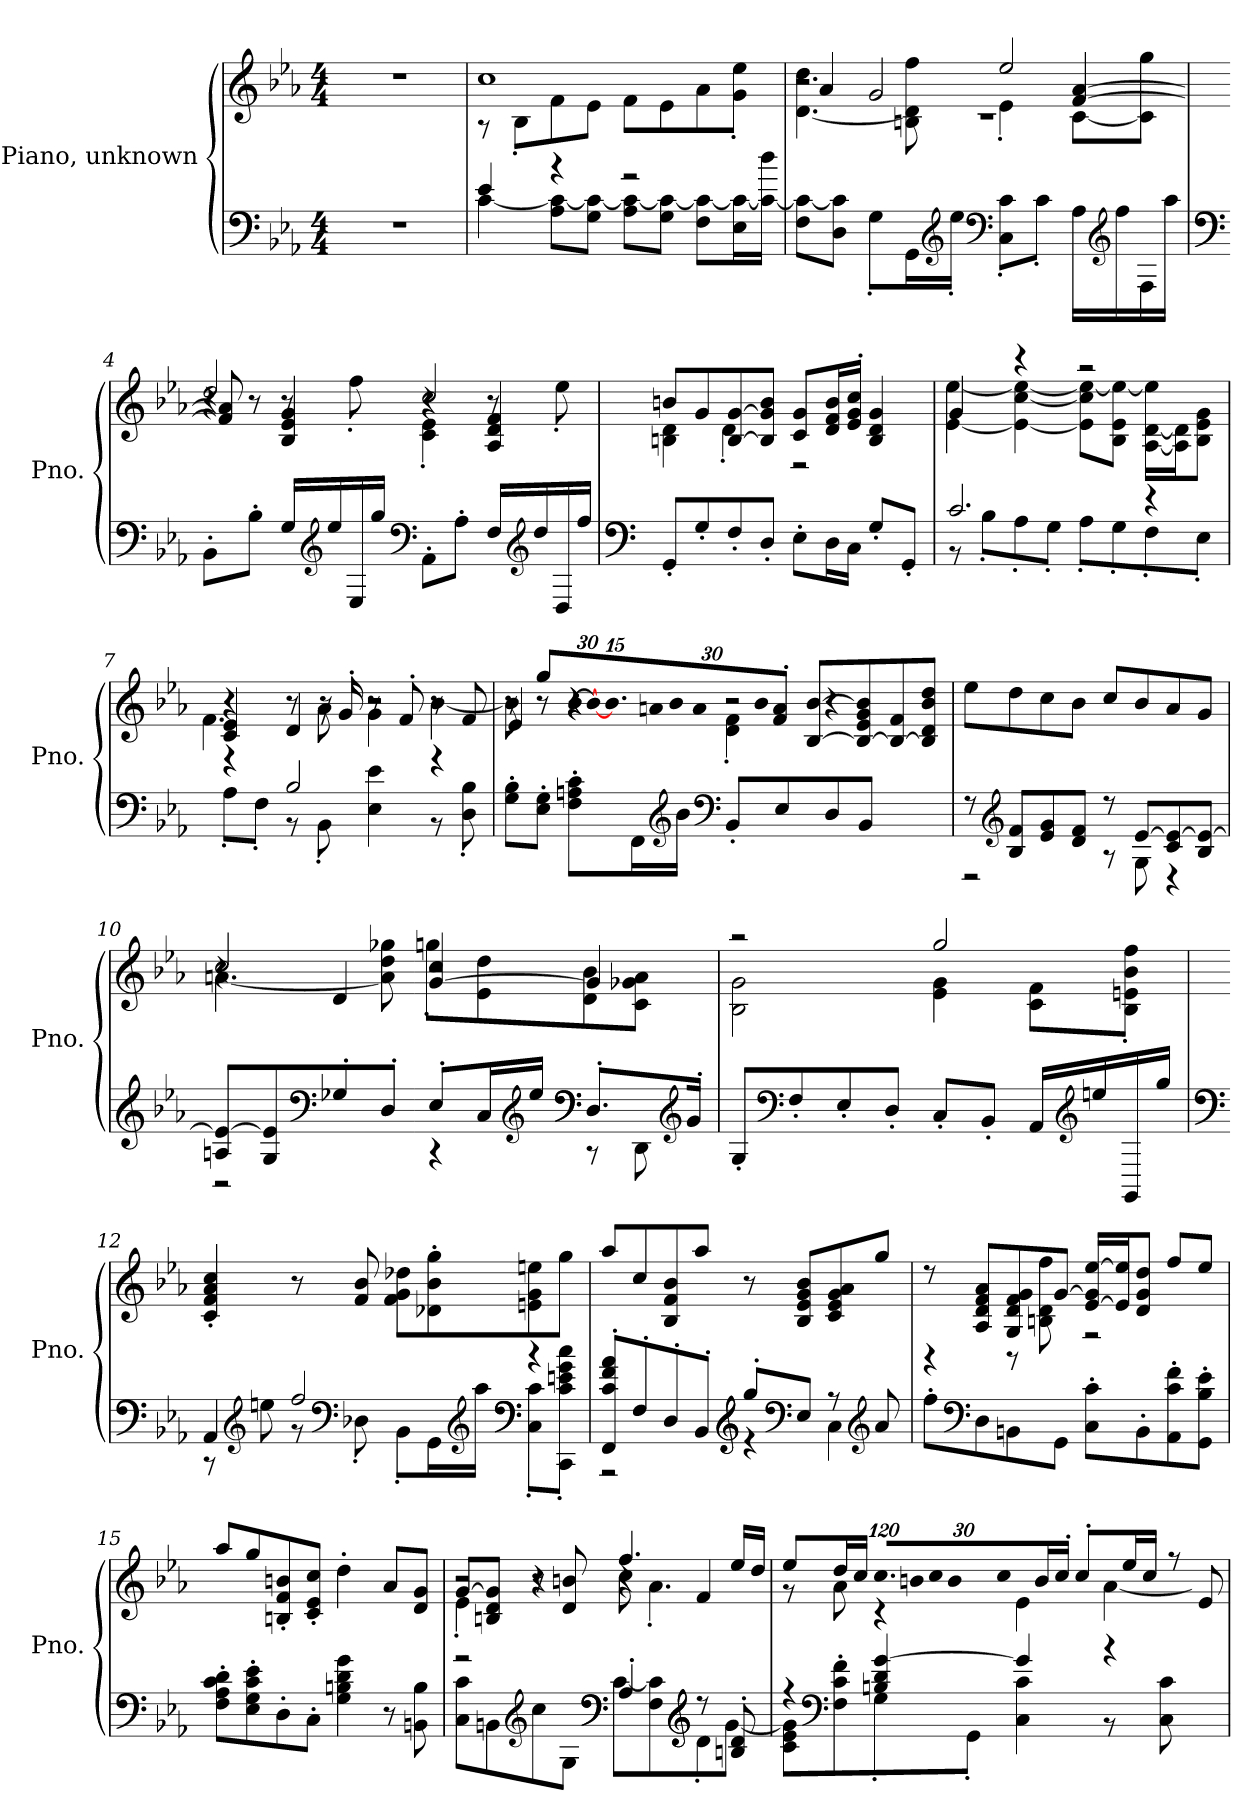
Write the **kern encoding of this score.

**kern	**kern
*part1	*part1
*staff2	*staff1
*I"Piano, unknown	*
*I'Pno.	*
*clefF4	*clefG2
*k[b-e-a-]	*k[b-e-a-]
*M4/4	*M4/4
*MM120	*MM120
=1	=1
1r	1r
=2	=2
*^	*^
4e-/	[4c\	1cc	8r
.	.	.	8B-'\L
4r	8A-\ 8c\_L	.	8f\
.	8G\ 8c\_J	.	8e-\J
2r	8A-\ 8c\_L	.	8f\L
.	8G\ 8c\_J	.	8e-\
.	8F\ 8c\_L	.	8a-\
.	16E-\ 16c\_L	.	8g\' 8ee-\'J
.	16c\_ 16dd\JJ	.	.
=3	=3	=3	=3
*	*	*	*^
1r	8F\ 8c\_L	2r	[4.d\ 4.dd\	4a-/
.	8D\ 8c\]J	.	.	.
.	8G'\L	.	.	2g/
.	16GG\L	.	8Bn\ 8d\] 8ff\	.
*clefG2	*	*	*	*
.	16ee-'\JJ	.	.	.
*clefF4	*	*	*	*
.	8C\' 8c\'L	2ee-/	4e-'\	.
.	8c'\J	.	.	.
.	16A-\LL	.	[8c\L	[4f/ [4a-/
*clefG2	*	*	*	*
.	16ff\	.	.	.
.	16F\	.	8c\] 8gg\J	.
.	16aa-\JJ	.	.	.
*v	*v	*	*	*
!!LO:LB:g=z	!!	!!
=4	=4	=4	=4
*clefF4	*	*	*
8BB-'\L	2dd/	4r	8f/] 8a-/]
8B-'\J	.	.	8r
16G/LL	.	8r	4B-/ 4e-/ 4g/
*clefG2	*	*	*
16ee-/	.	.	.
16E-/	.	8ff'\	.
16gg/JJ	.	.	.
*clefF4	*	*	*
8AA-'\L	2cc/	4c\' 4e-\'	4r
8A-'\J	.	.	.
16F/LL	.	8r	4A-/ 4d/ 4f/
*clefG2	*	*	*
16dd/	.	.	.
16D/	.	8ee-'\	.
16ff/JJ	.	.	.
*	*v	*v	*v
=5	=5
*clefF4	*
*	*^
8GG'/L	8bn/L	4Bn\ 4d\
8G'/	8g/	.
8F'/	[8B/ [8g/	4d'\
8D'/J	8B/] 8g/] 8b/J	.
8E-'\L	8c/ 8g/L	2r
16D\L	16d/ 16f/ 16b/L	.
16C\JJ	16e-/' 16g/' 16cc/'JJ	.
8G'/L	4B/ 4d/ 4g/	.
8GG'/J	.	.
=6	=6	=6
*^	*	*
2.c/	8r	4g/	[4e-\ [4ee-\
.	8B-'\L	.	.
.	8A-'\	4r	4e-\_ [4cc\ 4ee-\_
.	8G'\J	.	.
.	8A-'\L	2r	8e-\] 8cc\] 8ee-\_L
.	8G'\	.	8B-\ 8e-\ 8ee-\_J
4r	8F'\	.	[16A-\ [16d\ 16ee-\]LL
.	.	.	16A-\] 16d\]J
.	8E-'\J	.	8B-\ 8e-\ 8g\J
!!LO:LB:g=z
=7	=7	=7	=7
*	*	*	*^
4r	8A-'\L	4c/ 4e-/	4.f\	4r
.	8F'\J	.	.	.
2B-/	8r	8r	.	4d/
.	8BB-'\	16r	8a-\	.
.	.	16g'/	.	.
.	4E-\ 4e-\	8r	4g\	2r
.	.	8f'/	.	.
4r	8r	8r	[4b-\	.
.	8D\' 8B-\'	8f/	.	.
*v	*v	*	*	*
=8	=8	=8	=8
8G\' 8B-\'L	8r	8b-\]	4e-/
8E-\' 8G\'J	8gg/L	8r	.
*	*Xbrackettup	*	*
!	!LO:N:vis=64	!	!
8F\' 8An\' 8c\'L	[960%17b-/LLL	4r	4r
!	!LO:N:vis=64	!	!
.	960%17b-/_	.	.
.	1920ryy	.	.
!	!LO:N:vis=64.	!	!
.	640%17b-/]	.	.
!	!LO:N:vis=256	!	!
.	1920%17an/K	.	.
!	!LO:N:vis=64	!	!
.	960%17b-/	.	.
!	!LO:N:vis=64	!	!
.	960%17a/	.	.
.	1920ryy	.	.
!	!LO:N:vis=64	!	!
.	960%17b-/JJJ	.	.
16FF\L	8f/' 8a/'J	.	.
*clefG2	*	*	*
16b-\JJ	.	.	.
*clefF4	*	*	*
8BB-'/L	[8B-/ [8b-/L	4d\' 4f\'	2r
8E-/	8B-/_ 8e-/ 8g/ 8b-/]	.	.
8D/	8B-/_ 8f/	4r	.
8BB-/J	8B-/] 8d/ 8b-/ 8dd/J	.	.
*	*v	*v	*v
!!LO:LB:g=z
=9	=9
*^	*
8r	2r	8ee-\L
*clefG2	*	*
8B-/ 8f/L	.	8dd\
8e-/ 8g/	.	8cc\
8d/ 8f/J	.	8b-\J
8r	8r	8cc/L
[8e-/L	8G\	8b-/
8c/ 8e-/_	4r	8a-/
8B-/ 8e-/_J	.	8g/J
=10	=10	=10
*	*	*^
*	*	*	*^
8An/ 8e-/_L	2r	2cc/	[4.an\	4r
8G/ 8e-/]	.	.	.	.
*clefF4	*	*	*	*
8G-X'/	.	.	.	4d/
8D'/J	.	.	8a\] 8dd\ 8gg-X\	.
8E-'/L	4r	[4g/ 4cc/	8ggn'\L	2r
16C/L	.	.	8e-\' 8dd\'	.
*clefG2	*	*	*	*
16ee-/JJ	.	.	.	.
*clefF4	*	*	*	*
8.D'/L	8r	4g/]	8d\ 8b-\	.
.	8DD\	.	8c\ 8g-X\ 8a\J	.
*clefG2	*	*	*	*
16g'/Jk	.	.	.	.
*v	*v	*	*	*
*	*	*v	*v
!!LO:LB:g=z
=11	=11	=11
8G'/L	2r	2B-\ 2g\
*clefF4	*	*
8F'/	.	.
8E-'/	.	.
8D'/J	.	.
8C'/L	2gg/	4e-\ 4g\
8BB-'/J	.	.
16AA-/LL	.	8c\ 8f\L
*clefG2	*	*
16een/	.	.
16GG/	.	8B-\' 8en\' 8b-\' 8ff\'J
16gg/JJ	.	.
*	*v	*v
=12	=12
*clefF4	*
*^	*
4AA-/	8r	4c/' 4f/' 4a-/' 4cc/'
*clefG2	*	*
.	8een\	.
2ff/	8r	8r
*clefF4	*	*
.	8D-X'\	8f/ 8b-/
.	8BB-'\L	8f\ 8g\ 8dd-X\L
.	16GG\L	8d-X\' 8b-\' 8gg\'
*clefG2	*	*
.	16aa-\JJ	.
*clefF4	*	*
4r	8C\' 8c\'L	8en\ 8g\ 8een\
.	8CC\' 8c\' 8en\' 8g\' 8cc\'J	8gg\J
!!LO:LB:g=z
=13	=13	=13
8FF/' 8c/' 8f/' 8a-/'L	2r	8aa-/L
8F'/	.	8cc/
8D'/	.	8B-/ 8f/ 8b-/
8BB-'/J	.	8aa-/J
*clefG2	*	*
8gg'/L	4r	8r
*clefF4	*	*
8E-/J	.	8B-/ 8e-/ 8g/ 8b-/L
8r	4C\	8c/ 8e-/ 8g/ 8a-/
*clefG2	*	*
8a-/	.	8gg/J
*v	*v	*
=14	=14
*	*^
8ff'\L	8r	4r
*clefF4	*	*
8D\	8A-/ 8d/ 8f/ 8a-/L	.
8BBn\	8G/ 8d/ 8f/ 8g/	8r
8GG\J	[8g/J	8Bn\ 8d\ 8ff\
8C\' 8c\'L	[16e-/ 16g/] [16ee-/LL	2r
.	16e-/] 16ee-/]J	.
8BB'\	8d/ 8g/ 8dd/J	.
8AA-\' 8c\' 8f\'	8ff/L	.
8GG\' 8B-\' 8e-\'J	8ee-/J	.
*	*v	*v
=15	=15
8F\' 8A-\' 8c\' 8d\'L	8aa-/L
8E-\' 8G\' 8c\' 8e-\'	8gg/
8D'\	8Bn/' 8f/' 8bn/'
8C'\J	8c/' 8e-/' 8cc/'J
4G\ 4Bn\ 4d\ 4g\	4dd'\
8r	8a-/L
8BBn\ 8B\	8d/ 8g/J
!!LO:PB:g=z
=16	=16
*^	*^
*	*	*	*^
2r	8C\ 8c\L	[8g/L	4e-'\	2r
.	8BBn\	8Bn/ 8d/ 8g/]J	.	.
*clefG2	*	*	*	*
.	8cc\	8r	4r	.
.	8G\J	8d/ 8bn/	.	.
*clefF4	*	*	*	*
4A-'/	[8c\L	4.ff/	8cc\	4r
.	8F\ 8c\]	.	4.a-'\	.
*clefG2	*	*	*	*
8r	8d'\	.	.	4f/
8Bn/' 8d/'	[8g\J	16ee-/LL	.	.
.	.	16dd/JJ	.	.
*	*	*	*v	*v
=17	=17	=17	=17
4r	8c\ 8e-\ 8g\]L	8ee-/L	8r
*clefF4	*	*	*
.	8F\' 8c\' 8f\'	16dd/L	8a-\
.	.	16cc/JJ	.
!	!	!LO:N:vis=32.	!
4Bn/ 4d/ [4g/	8G'\	1920%103cc/LLL	4r
!	!	!LO:N:vis=64	!
.	.	960%17bn/L	.
!	!	!LO:N:vis=64	!
.	.	960%17cc/	.
!	!	!LO:N:vis=64	!
.	.	960%17b/	.
.	.	1920ryy	.
!	!	!LO:N:vis=64	!
.	.	960%17cc/JJ	.
.	8GG'\J	16b/	.
.	.	16cc'/JJ	.
4g/]	4C\ 4c\	8cc'/L	4e-\
.	.	16ee-/L	.
.	.	16cc/JJ	.
4r	8r	8r	[4a-\
.	8C\ 8c\	8e-/	.
*v	*v	*	*
*	*v	*v
=	=
*-	*-
